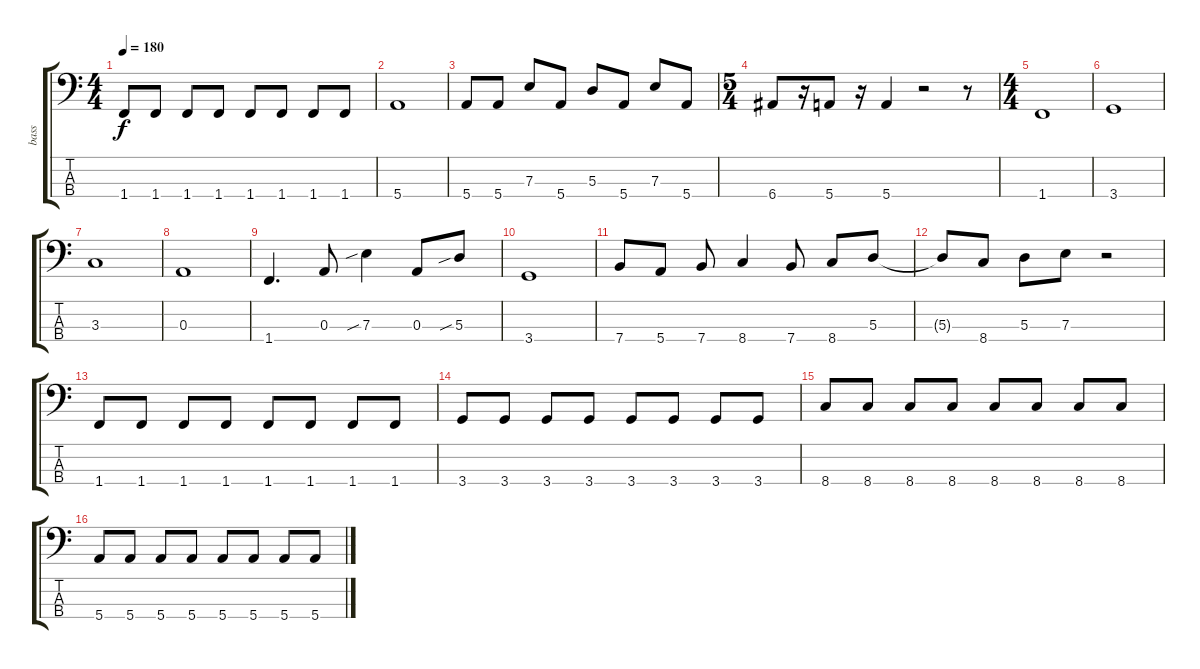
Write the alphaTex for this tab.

\track ("bass" "bass") {instrument electricbasspick}
\staff {score tabs}
\tuning (G2 D2 A1 E1) {hide}
\ts (4 4)
\tempo 180
\clef f4
\ks c
1.4.8{dy f} 1.4.8 1.4.8 1.4.8 1.4.8 1.4.8 1.4.8 1.4.8 |
5.4.1 |
5.4.8 5.4.8 7.3.8 5.4.8 5.3.8 5.4.8 7.3.8 5.4.8 |
\ts (5 4)
6.4.8 r.16 5.4.8 r.16 5.4.4 r.2 r.8 |
\ts (4 4)
1.4.1 |
3.4.1 |
3.3.1 |
0.3.1 |
1.4.4{d} 0.3.8 7.3{sib}.4 0.3.8 5.3{sib}.8 |
3.4.1 |
7.4.8 5.4.8 7.4.8 8.4.4 7.4.8 8.4.8 5.3.8 |
5.3{t}.8 8.4.8 5.3.8 7.3.8 r.2 |
1.4.8 1.4.8 1.4.8 1.4.8 1.4.8 1.4.8 1.4.8 1.4.8 |
3.4.8 3.4.8 3.4.8 3.4.8 3.4.8 3.4.8 3.4.8 3.4.8 |
8.4.8 8.4.8 8.4.8 8.4.8 8.4.8 8.4.8 8.4.8 8.4.8 |
5.4.8 5.4.8 5.4.8 5.4.8 5.4.8 5.4.8 5.4.8 5.4.8
